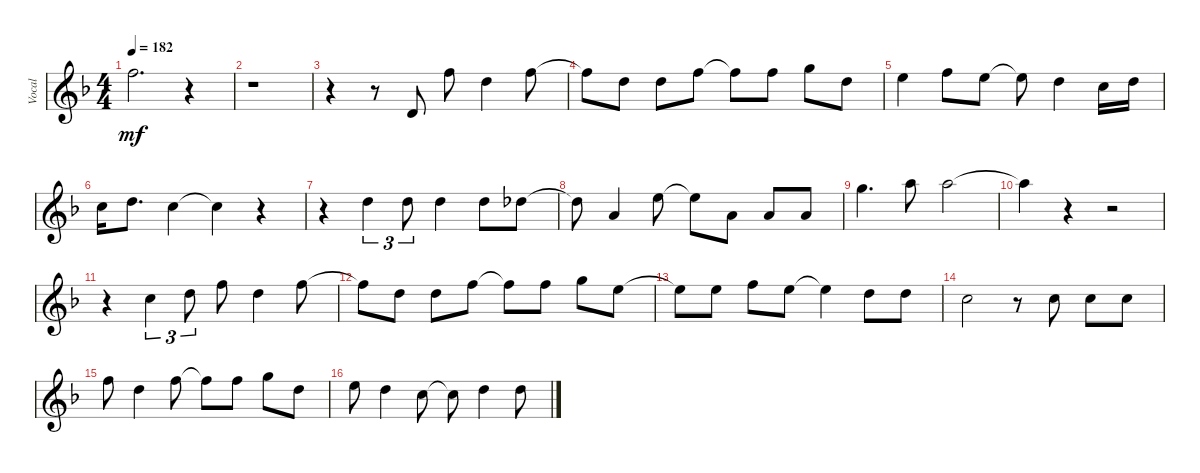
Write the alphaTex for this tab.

\track ("Vocal" "Vocal") {instrument sopranosax}
\staff {score}
\tuning (E4 B3 G3 D3 A2 E2 B1) {hide}
\ts (4 4)
\tempo 182
\clef g2
\ks f
13.1.2{d dy mf} r.4 |
r.1 |
r.4 r.8 3.2.8 13.1.8 10.1.4 13.1.8 |
13.1{t}.8 10.1.8 10.1.8 13.1.8 13.1{t}.8 13.1.8 15.1.8 10.1.8 |
12.1.4 13.1.8 12.1.8 12.1{t}.8 10.1.4 8.1.16 10.1.16 |
8.1.16 10.1.8{d} 8.1.4 8.1{t}.4 r.4 |
r.4 10.1.4{tu (3 2)} 10.1.8{tu (3 2)} 10.1.4 10.1.8 9.1.8 |
9.1{t}.8 5.1.4 12.1.8 12.1{t}.8 5.1.8 5.1.8 5.1.8 |
15.1.4{d} 17.1.8 17.1.2 |
17.1{t}.4 r.4 r.2 |
r.4 8.1.4{tu (3 2)} 10.1.8{tu (3 2)} 13.1.8 10.1.4 13.1.8 |
13.1{t}.8 10.1.8 10.1.8 13.1.8 13.1{t}.8 13.1.8 15.1.8 12.1.8 |
12.1{t}.8 12.1.8 13.1.8 12.1.8 12.1{t}.4 10.1.8 10.1.8 |
8.1.2 r.8 8.1.8 8.1.8 8.1.8 |
13.1.8 10.1.4 13.1.8 13.1{t}.8 13.1.8 15.1.8 10.1.8 |
12.1.8 10.1.4 8.1.8 8.1{t}.8 10.1.4 10.1.8
